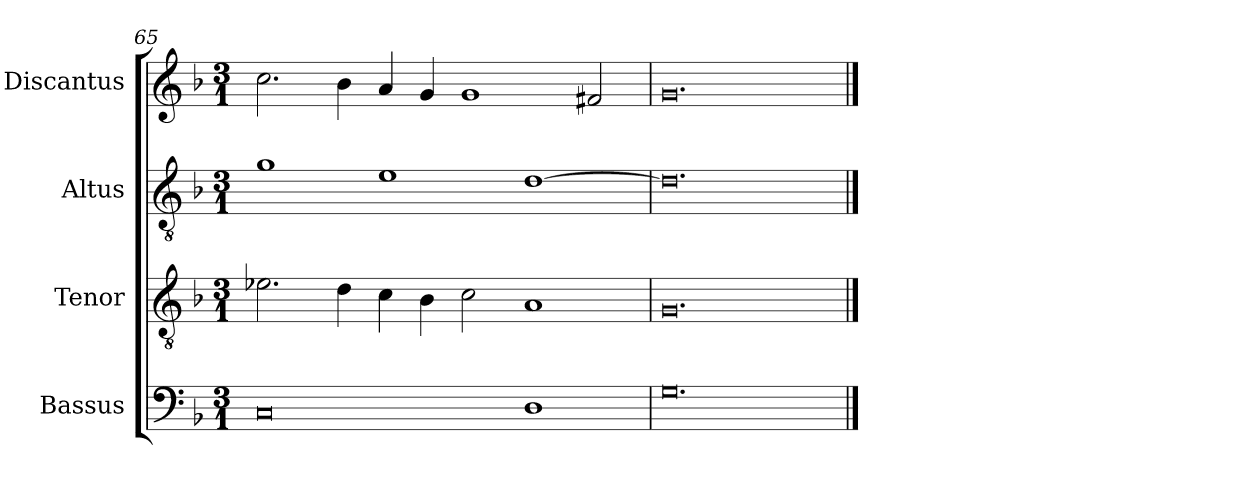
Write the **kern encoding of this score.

**kern	**kern	**kern	**kern
*part4	*part3	*part2	*part1
*staff4	*staff3	*staff2	*staff1
*I"Bassus	*I"Tenor	*I"Altus	*I"Discantus
*I'B	*I'T	*I'A	*I'D
*clefF4	*clefGv2	*clefGv2	*clefG2
*k[b-]	*k[b-]	*k[b-]	*k[b-]
*M3/1	*M3/1	*M3/1	*M3/1
=65	=65	=65	=65
0C	2.e-X\	1g	2.cc\
.	4d\	.	4b-\
.	4c\	1e	4a/
.	4B-\	.	4g/
.	2c\	.	1g
1D	1A	[1d	.
.	.	.	2f#X/
=66	=66	=66	=66
0.G	0.G	0.d]	0.g
==	==	==	==
*-	*-	*-	*-
